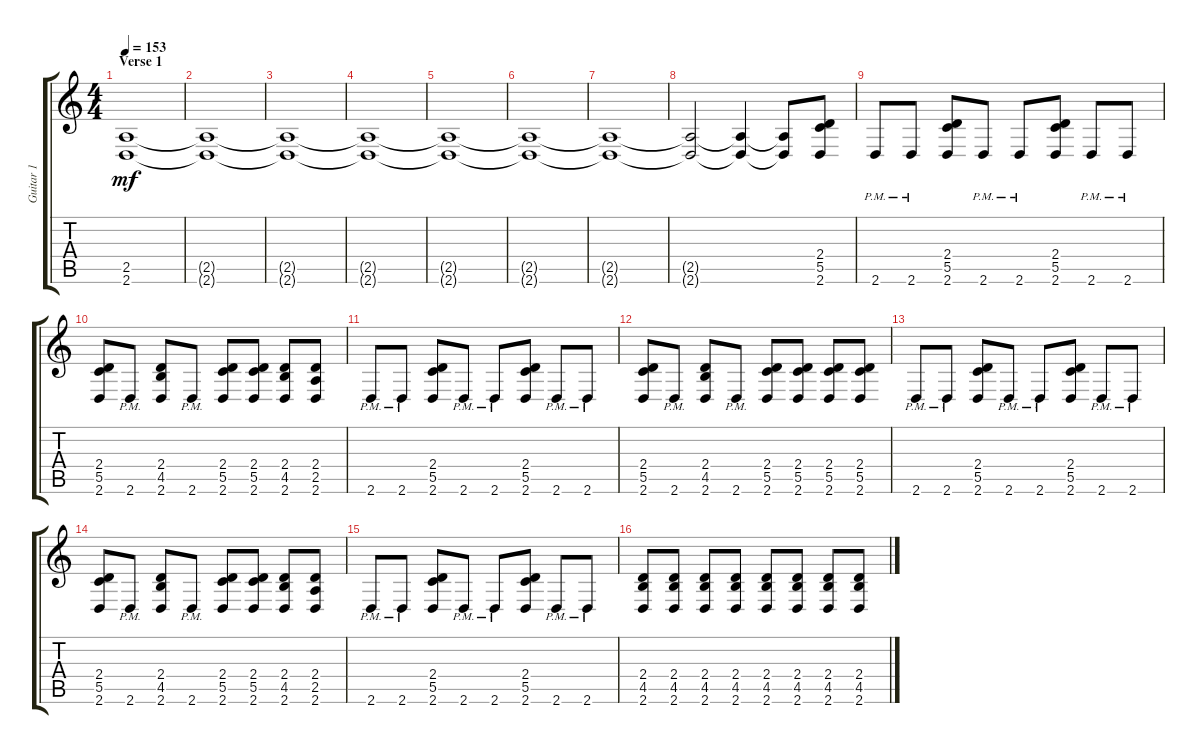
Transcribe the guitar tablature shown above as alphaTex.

\track ("Guitar 1" "Guitar 1") {instrument distortionguitar}
\staff {score tabs}
\tuning (D4 A3 F3 C3 G2 C2) {hide}
\ts (4 4)
\section ("" "Verse 1")
\tempo 153
\clef g2
\ks c
(2.5{t} 2.6{t}).1{dy mf} |
(2.5{t} 2.6{t}).1 |
(2.5{t} 2.6{t}).1 |
(2.5{t} 2.6{t}).1 |
(2.5{t} 2.6{t}).1 |
(2.5{t} 2.6{t}).1 |
(2.5{t} 2.6{t}).1 |
(2.5{t} 2.6{t}).2 (2.5{t} 2.6{t}).4 (2.5{t} 2.6{t}).8 (2.4 5.5 2.6).8 |
2.6{pm}.8 2.6{pm}.8 (2.4 5.5 2.6).8 2.6{pm}.8 2.6{pm}.8 (2.4 5.5 2.6).8 2.6{pm}.8 2.6{pm}.8 |
(2.4 5.5 2.6).8 2.6{pm}.8 (2.4 4.5 2.6).8 2.6{pm}.8 (2.4 5.5 2.6).8 (2.4 5.5 2.6).8 (2.4 4.5 2.6).8 (2.4 2.5 2.6).8 |
2.6{pm}.8 2.6{pm}.8 (2.4 5.5 2.6).8 2.6{pm}.8 2.6{pm}.8 (2.4 5.5 2.6).8 2.6{pm}.8 2.6{pm}.8 |
(2.4 5.5 2.6).8 2.6{pm}.8 (2.4 4.5 2.6).8 2.6{pm}.8 (2.4 5.5 2.6).8 (2.4 5.5 2.6).8 (2.4 5.5 2.6).8 (2.4 5.5 2.6).8 |
2.6{pm}.8 2.6{pm}.8 (2.4 5.5 2.6).8 2.6{pm}.8 2.6{pm}.8 (2.4 5.5 2.6).8 2.6{pm}.8 2.6{pm}.8 |
(2.4 5.5 2.6).8 2.6{pm}.8 (2.4 4.5 2.6).8 2.6{pm}.8 (2.4 5.5 2.6).8 (2.4 5.5 2.6).8 (2.4 4.5 2.6).8 (2.4 2.5 2.6).8 |
2.6{pm}.8 2.6{pm}.8 (2.4 5.5 2.6).8 2.6{pm}.8 2.6{pm}.8 (2.4 5.5 2.6).8 2.6{pm}.8 2.6{pm}.8 |
(2.4 4.5 2.6).8 (2.4 4.5 2.6).8 (2.4 4.5 2.6).8 (2.4 4.5 2.6).8 (2.4 4.5 2.6).8 (2.4 4.5 2.6).8 (2.4 4.5 2.6).8 (2.4 4.5 2.6).8
